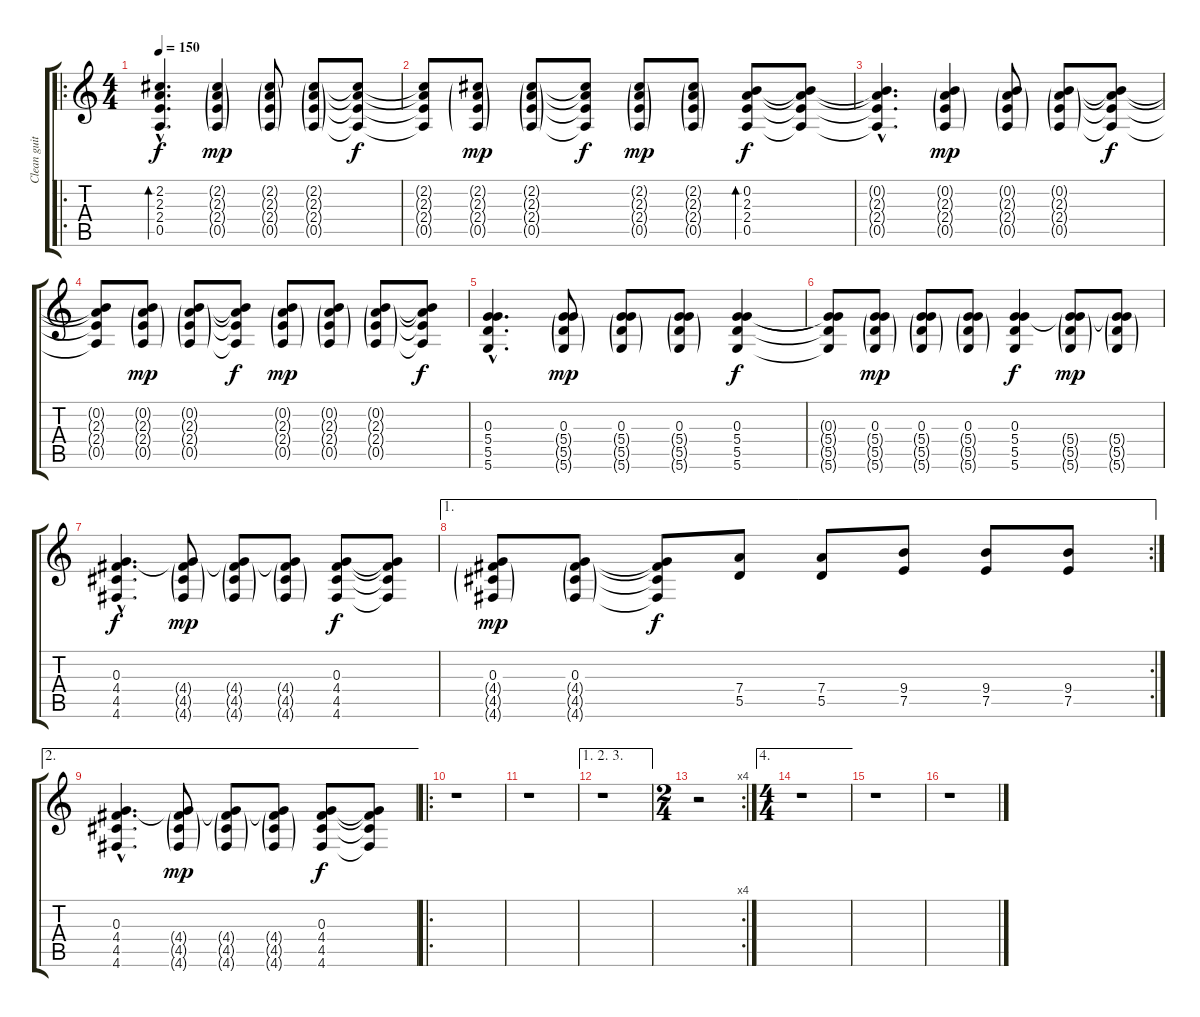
\track ("Clean guitar/ fade in effect" "Clean guit") {instrument electricguitarjazz}
\staff {score tabs}
\tuning (E4 B3 G3 D3 A2 D2) {hide}
\ro
\ts (4 4)
\tempo 150
\clef g2
\ks c
(2.2{hac} 2.3{hac} 2.4{hac} 0.5{hac}).4{d bd 120 dy f} (2.2{g} 2.3{g} 2.4{g} 0.5{g}).4{dy mp} (2.2{g} 2.3{g} 2.4{g} 0.5{g}).8 (2.2{g} 2.3{g} 2.4{g} 0.5{g}).8 (2.2{t} 2.3{t} 2.4{t} 0.5{t}).8{dy f} |
(2.2{t} 2.3{t} 2.4{t} 0.5{t}).8 (2.2{g} 2.3{g} 2.4{g} 0.5{g}).8{dy mp} (2.2{g} 2.3{g} 2.4{g} 0.5{g}).8 (2.2{t} 2.3{t} 2.4{t} 0.5{t}).8{dy f} (2.2{g} 2.3{g} 2.4{g} 0.5{g}).8{dy mp} (2.2{g} 2.3{g} 2.4{g} 0.5{g}).8 (0.2 2.3 2.4 0.5).8{bd 60 dy f} (0.2{t} 2.3{t} 2.4{t} 0.5{t}).8 |
(0.2{hac t} 2.3{hac t} 2.4{hac t} 0.5{hac t}).4{d} (0.2{g} 2.3{g} 2.4{g} 0.5{g}).4{dy mp} (0.2{g} 2.3{g} 2.4{g} 0.5{g}).8 (0.2{g} 2.3{g} 2.4{g} 0.5{g}).8 (0.2{t} 2.3{t} 2.4{t} 0.5{t}).8{dy f} |
(0.2{t} 2.3{t} 2.4{t} 0.5{t}).8 (0.2{g} 2.3{g} 2.4{g} 0.5{g}).8{dy mp} (0.2{g} 2.3{g} 2.4{g} 0.5{g}).8 (0.2{t} 2.3{t} 2.4{t} 0.5{t}).8{dy f} (0.2{g} 2.3{g} 2.4{g} 0.5{g}).8{dy mp} (0.2{g} 2.3{g} 2.4{g} 0.5{g}).8 (0.2{g} 2.3{g} 2.4{g} 0.5{g}).8 (0.2{t} 2.3{t} 2.4{t} 0.5{t}).8{dy f} |
(0.3{hac} 5.4{hac} 5.5{hac} 5.6{hac}).4{d} (0.3 5.4{g} 5.5{g} 5.6{g}).8{dy mp} (0.3 5.4{g} 5.5{g} 5.6{g}).8 (0.3 5.4{g} 5.5{g} 5.6{g}).8 (0.3 5.4 5.5 5.6).4{dy f} |
(0.3{t} 5.4{t} 5.5{t} 5.6{t}).8 (0.3 5.4{g} 5.5{g} 5.6{g}).8{dy mp} (0.3 5.4{g} 5.5{g} 5.6{g}).8 (0.3 5.4{g} 5.5{g} 5.6{g}).8 (0.3 5.4 5.5 5.6).4{dy f} (0.3{t} 5.4{g} 5.5{g} 5.6{g}).8{dy mp} (0.3{t} 5.4{g} 5.5{g} 5.6{g}).8 |
(0.3{hac} 4.4{hac} 4.5{hac} 4.6{hac}).4{d dy f} (0.3{t} 4.4{g} 4.5{g} 4.6{g}).8{dy mp} (0.3{t} 4.4{g} 4.5{g} 4.6{g}).8 (0.3{t} 4.4{g} 4.5{g} 4.6{g}).8 (0.3 4.4 4.5 4.6).8{dy f} (0.3{t} 4.4{t} 4.5{t} 4.6{t}).8 |
\ae 1
\rc 2
(0.3 4.4{g} 4.5{g} 4.6{g}).8{dy mp} (0.3 4.4{g} 4.5{g} 4.6{g}).8 (0.3{t} 4.4{t} 4.5{t} 4.6{t}).8{dy f} (7.4 5.5).8 (7.4 5.5).8 (9.4 7.5).8 (9.4 7.5).8 (9.4 7.5).8 |
\ae 2
(0.3{hac} 4.4{hac} 4.5{hac} 4.6{hac}).4{d} (0.3{t} 4.4{g} 4.5{g} 4.6{g}).8{dy mp} (0.3{t} 4.4{g} 4.5{g} 4.6{g}).8 (0.3{t} 4.4{g} 4.5{g} 4.6{g}).8 (0.3 4.4 4.5 4.6).8{dy f} (0.3{t} 4.4{t} 4.5{t} 4.6{t}).8 |
\ro
r.1 |
r.1 |
\ae (1 2 3)
r.1 |
\rc 4
\ts (2 4)
r.2 |
\ae 4
\ts (4 4)
r.1 |
r.1 |
r.1
